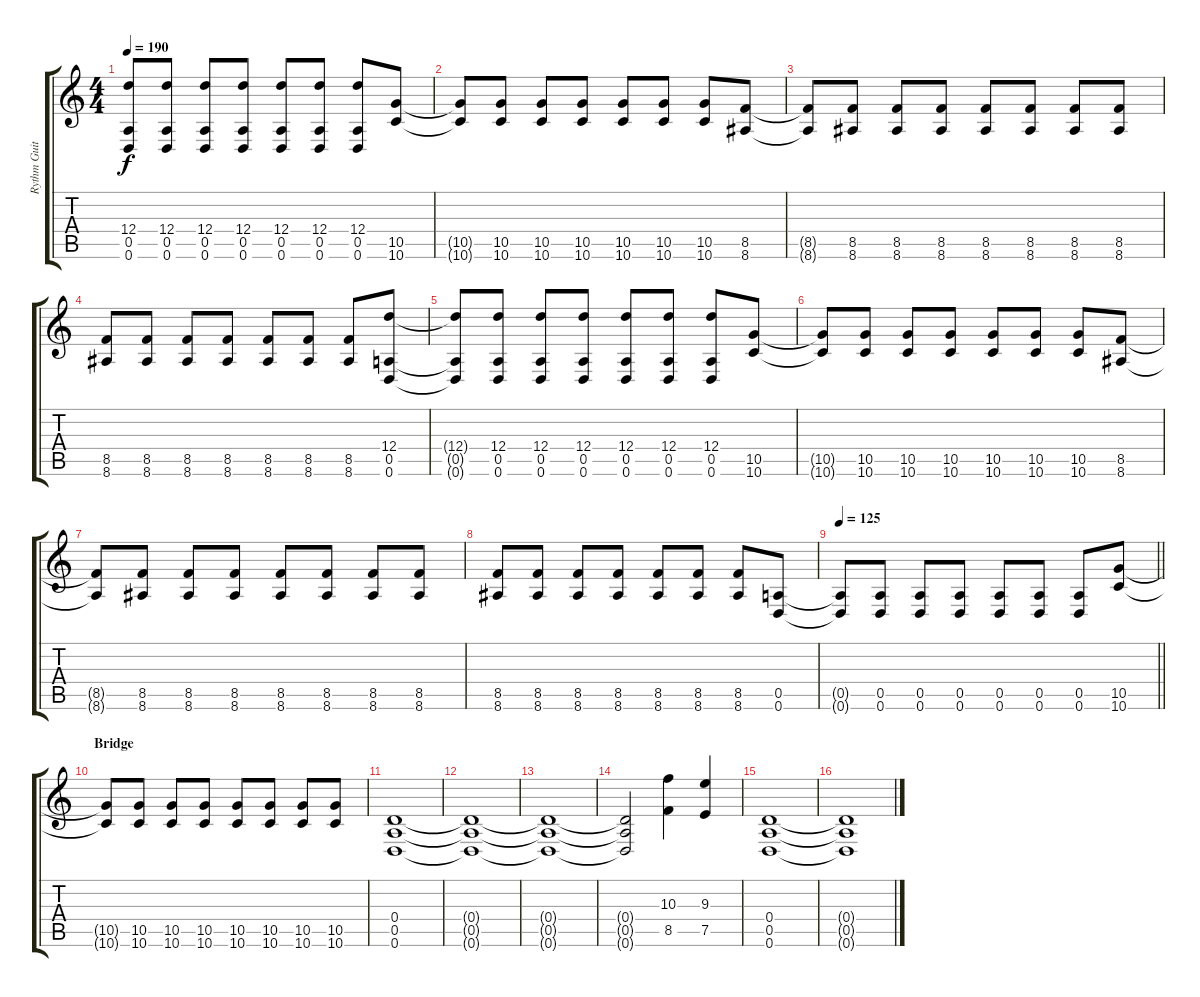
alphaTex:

\track ("Rythm Guitar" "Rythm Guit") {instrument distortionguitar}
\staff {score tabs}
\tuning (E4 B3 G3 D3 A2 D2) {hide}
\ts (4 4)
\tempo 190
\clef g2
\ks c
(12.4{t} 0.5{t} 0.6{t}).8{dy f} (12.4 0.5 0.6).8 (12.4 0.5 0.6).8 (12.4 0.5 0.6).8 (12.4 0.5 0.6).8 (12.4 0.5 0.6).8 (12.4 0.5 0.6).8 (10.5 10.6).8 |
(10.5{t} 10.6{t}).8 (10.5 10.6).8 (10.5 10.6).8 (10.5 10.6).8 (10.5 10.6).8 (10.5 10.6).8 (10.5 10.6).8 (8.5 8.6).8 |
(8.5{t} 8.6{t}).8 (8.5 8.6).8 (8.5 8.6).8 (8.5 8.6).8 (8.5 8.6).8 (8.5 8.6).8 (8.5 8.6).8 (8.5 8.6).8 |
(8.5 8.6).8 (8.5 8.6).8 (8.5 8.6).8 (8.5 8.6).8 (8.5 8.6).8 (8.5 8.6).8 (8.5 8.6).8 (12.4 0.5 0.6).8 |
(12.4{t} 0.5{t} 0.6{t}).8 (12.4 0.5 0.6).8 (12.4 0.5 0.6).8 (12.4 0.5 0.6).8 (12.4 0.5 0.6).8 (12.4 0.5 0.6).8 (12.4 0.5 0.6).8 (10.5 10.6).8 |
(10.5{t} 10.6{t}).8 (10.5 10.6).8 (10.5 10.6).8 (10.5 10.6).8 (10.5 10.6).8 (10.5 10.6).8 (10.5 10.6).8 (8.5 8.6).8 |
(8.5{t} 8.6{t}).8 (8.5 8.6).8 (8.5 8.6).8 (8.5 8.6).8 (8.5 8.6).8 (8.5 8.6).8 (8.5 8.6).8 (8.5 8.6).8 |
(8.5 8.6).8 (8.5 8.6).8 (8.5 8.6).8 (8.5 8.6).8 (8.5 8.6).8 (8.5 8.6).8 (8.5 8.6).8 (0.5 0.6).8 |
\tempo 125
\barLineRight lightlight
(0.5{t} 0.6{t}).8 (0.5 0.6).8 (0.5 0.6).8 (0.5 0.6).8 (0.5 0.6).8 (0.5 0.6).8 (0.5 0.6).8 (10.5 10.6).8 |
\section ("" "Bridge")
(10.5{t} 10.6{t}).8 (10.5 10.6).8 (10.5 10.6).8 (10.5 10.6).8 (10.5 10.6).8 (10.5 10.6).8 (10.5 10.6).8 (10.5 10.6).8 |
(0.4 0.5 0.6).1 |
(0.4{t} 0.5{t} 0.6{t}).1 |
(0.4{t} 0.5{t} 0.6{t}).1 |
(0.4{t} 0.5{t} 0.6{t}).2 (10.3 8.5).4 (9.3 7.5).4 |
(0.4 0.5 0.6).1 |
(0.4{t} 0.5{t} 0.6{t}).1
